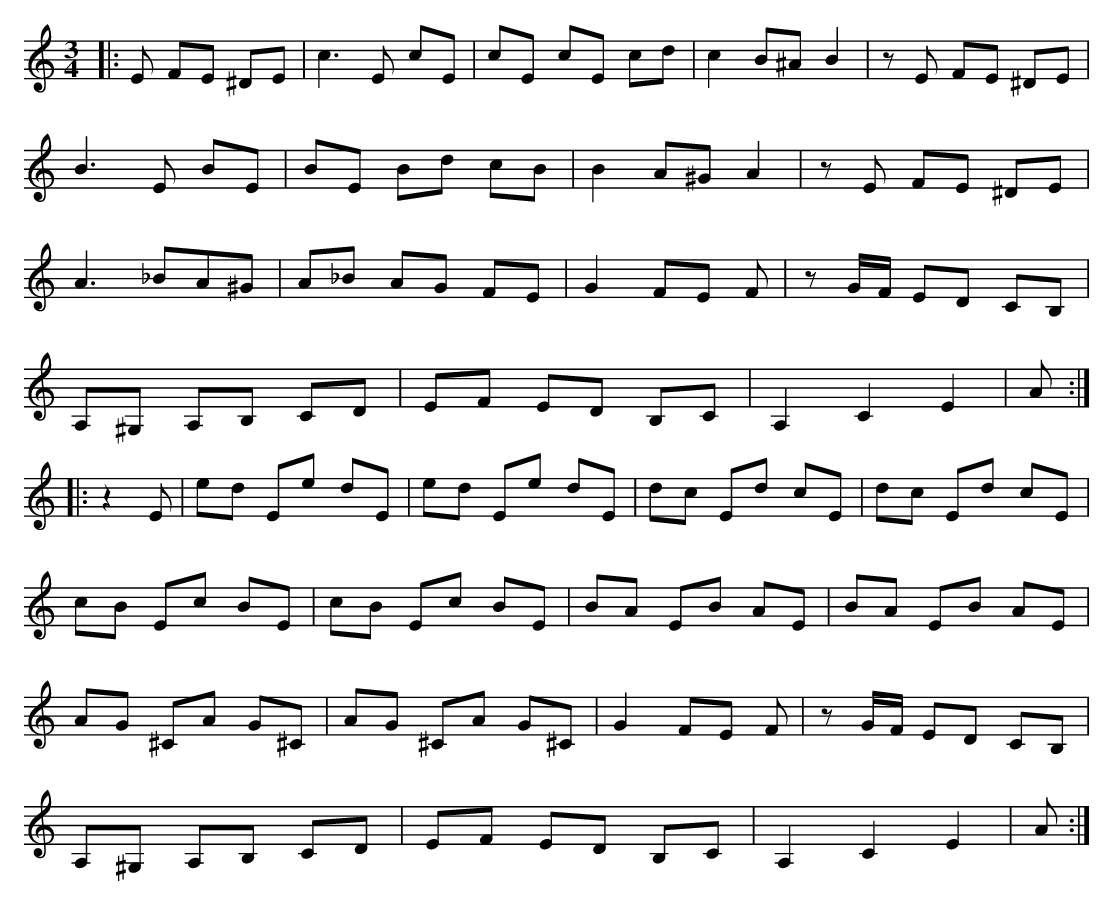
X:1
M:3/4
K:Amin
|:E FE ^DE|c3E cE|cE cE cd|c2 B^A B2|zE FE ^DE|
B3E BE|BE Bd cB|B2 A^G A2|z E FE ^DE|
A3_BA^G|A_B AG FE|G2 FE F|z G/F/ ED CB,|
A,^G, A,B, CD|EF ED B,C|A,2 C2 E2|A:|
|:z2 E|ed Ee dE|ed Ee dE|dc Ed cE|dc Ed cE|
cB Ec BE|cB Ec BE|BA EB AE|BA EB AE|
AG ^CA G^C|AG ^CA G^C|G2 FE F|z G/F/ ED CB,|
A,^G, A,B, CD|EF ED B,C|A,2 C2 E2|A:|
